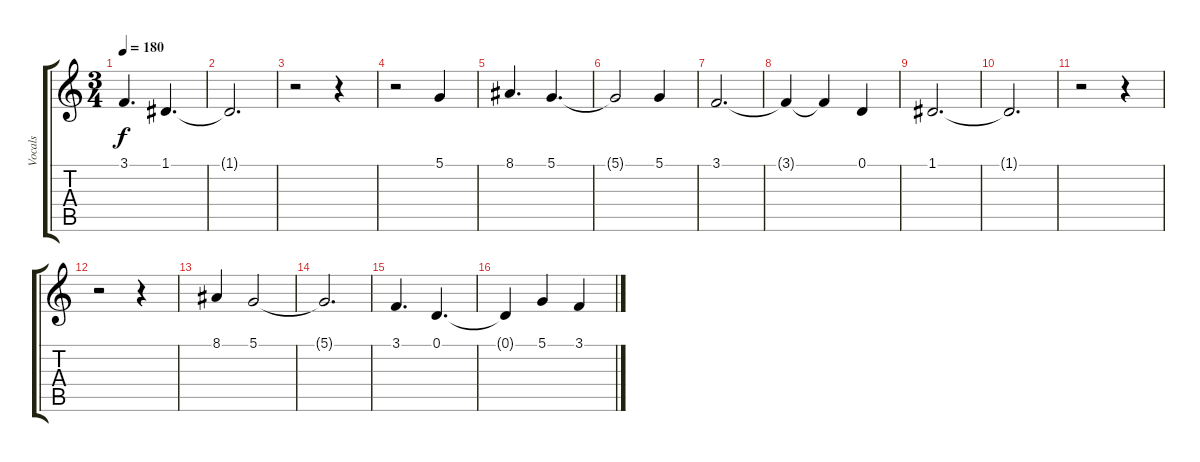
\track ("Vocals" "Vocals") {instrument stringensemble1}
\staff {score tabs}
\tuning (D4 A3 F3 C3 G2 C2) {hide}
\ts (3 4)
\tempo 180
\clef g2
\ks c
3.1.4{d dy f} 1.1.4{d} |
1.1{t}.2{d} |
r.2 r.4 |
r.2 5.1.4 |
8.1.4{d} 5.1.4{d} |
5.1{t}.2 5.1.4 |
3.1.2{d} |
3.1{t}.4 3.1{t}.4 0.1.4 |
1.1.2{d} |
1.1{t}.2{d} |
r.2 r.4 |
r.2 r.4 |
8.1.4 5.1.2 |
5.1{t}.2{d} |
3.1.4{d} 0.1.4{d} |
0.1{t}.4 5.1.4 3.1.4
